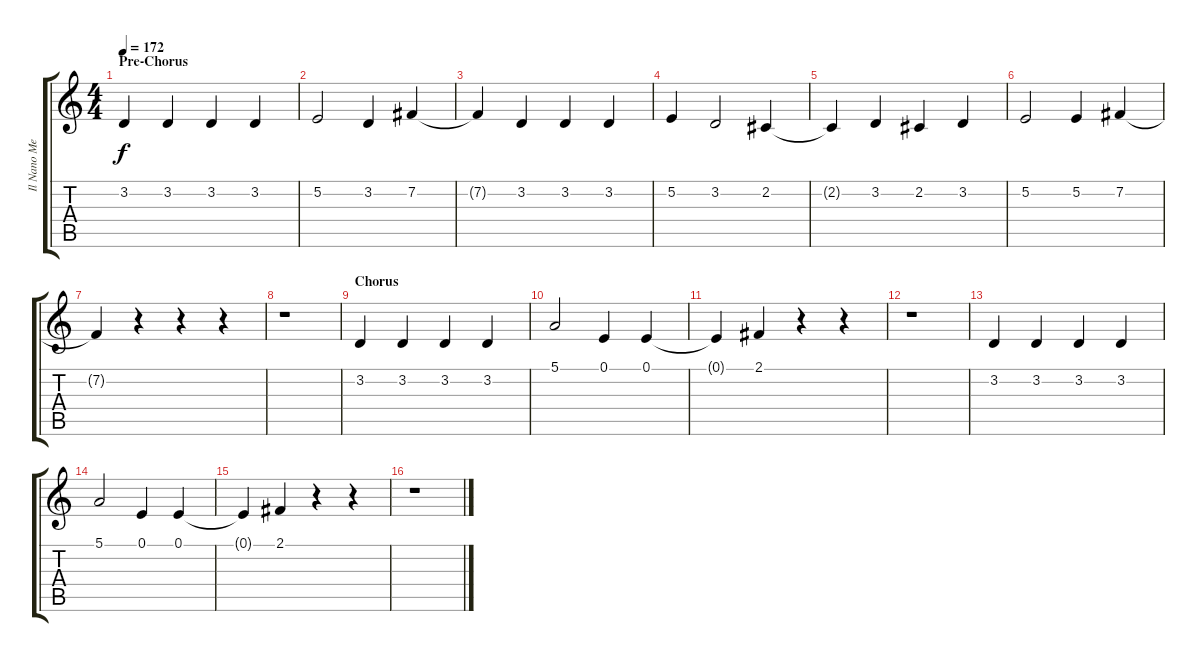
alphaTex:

\track ("Il Nano Merlino - Il Boia Malefico (Choi" "Il Nano Me") {instrument lead2sawtooth}
\staff {score tabs}
\tuning (E4 B3 G3 D3 A2 E2) {hide}
\ts (4 4)
\section ("" "Pre-Chorus")
\tempo 172
\clef g2
\ks c
3.2.4{dy f} 3.2.4 3.2.4 3.2.4 |
5.2.2 3.2.4 7.2.4 |
7.2{t}.4 3.2.4 3.2.4 3.2.4 |
5.2.4 3.2.2 2.2.4 |
2.2{t}.4 3.2.4 2.2.4 3.2.4 |
5.2.2 5.2.4 7.2.4 |
7.2{t}.4 r.4 r.4 r.4 |
r.1 |
\section ("" "Chorus")
3.2.4 3.2.4 3.2.4 3.2.4 |
5.1.2 0.1.4 0.1.4 |
0.1{t}.4 2.1.4 r.4 r.4 |
r.1 |
3.2.4 3.2.4 3.2.4 3.2.4 |
5.1.2 0.1.4 0.1.4 |
0.1{t}.4 2.1.4 r.4 r.4 |
r.1
